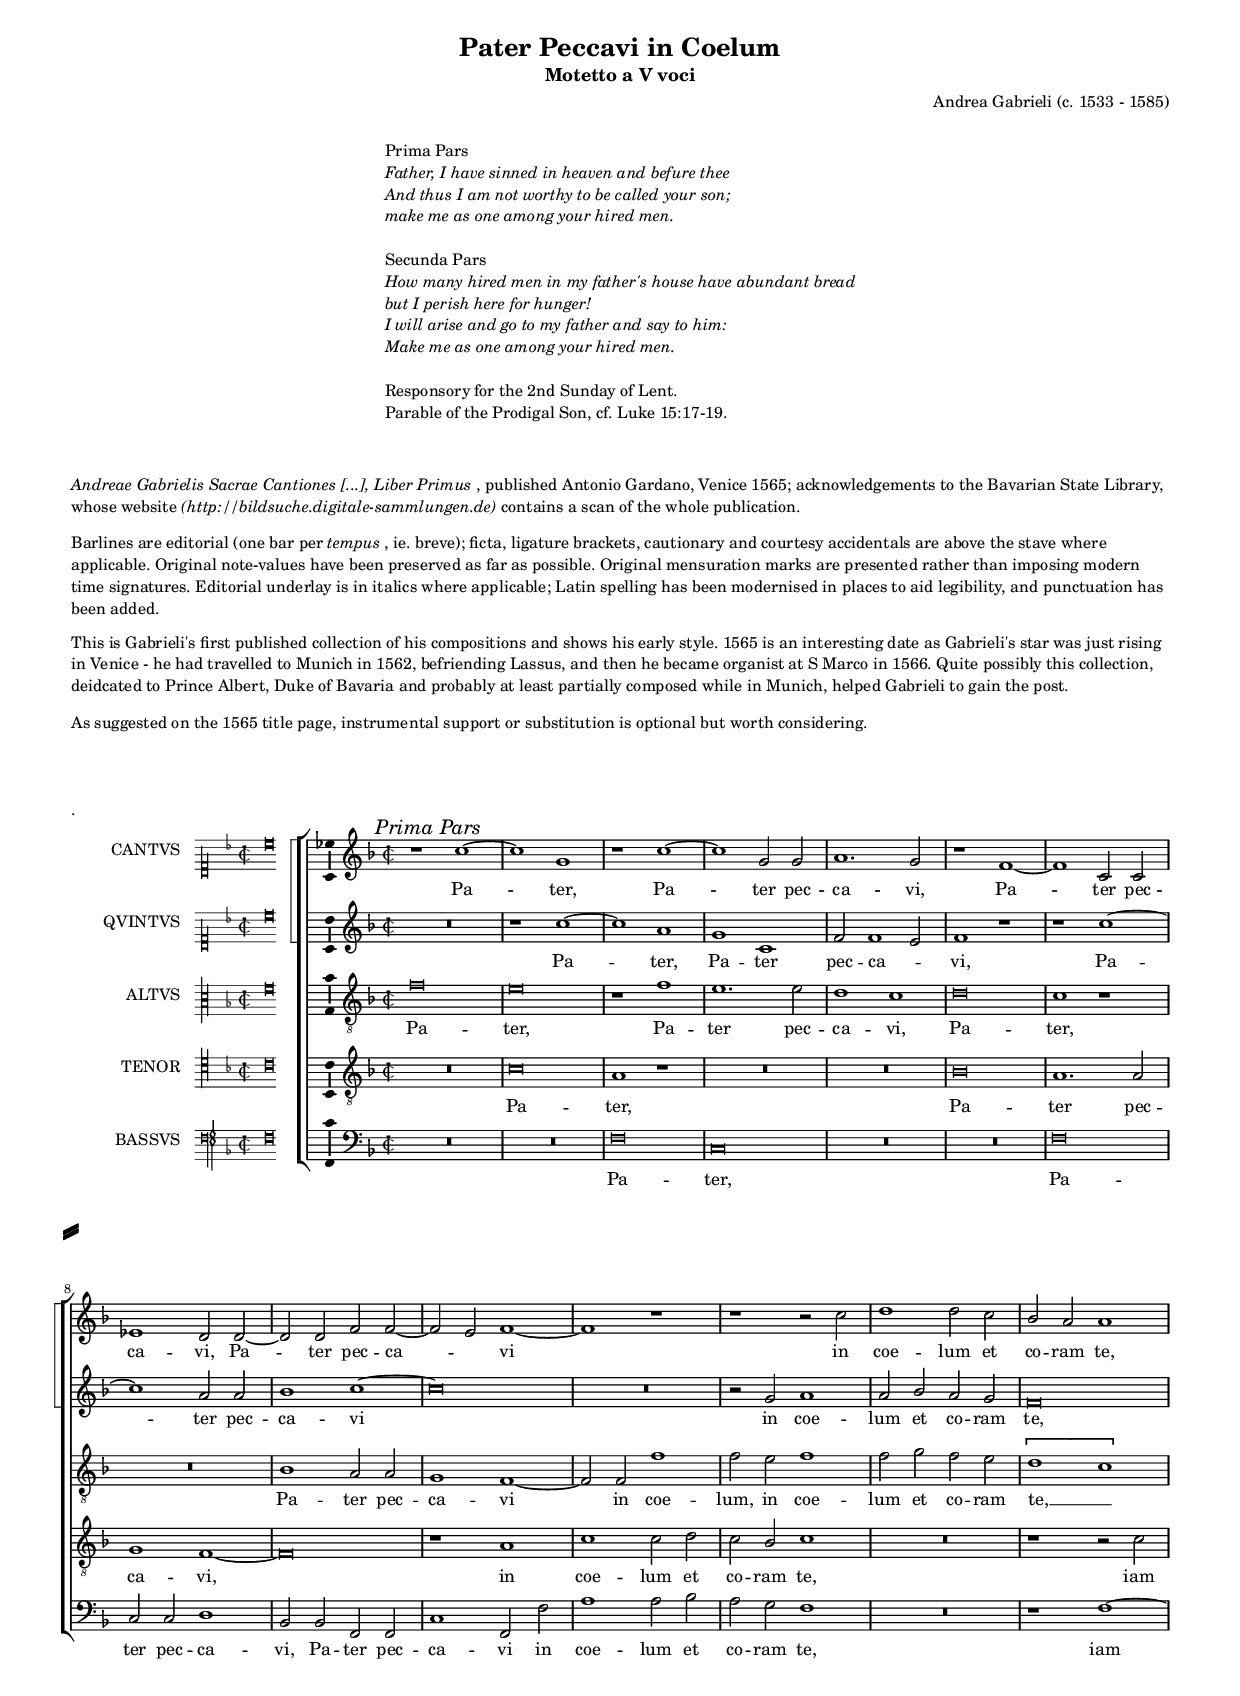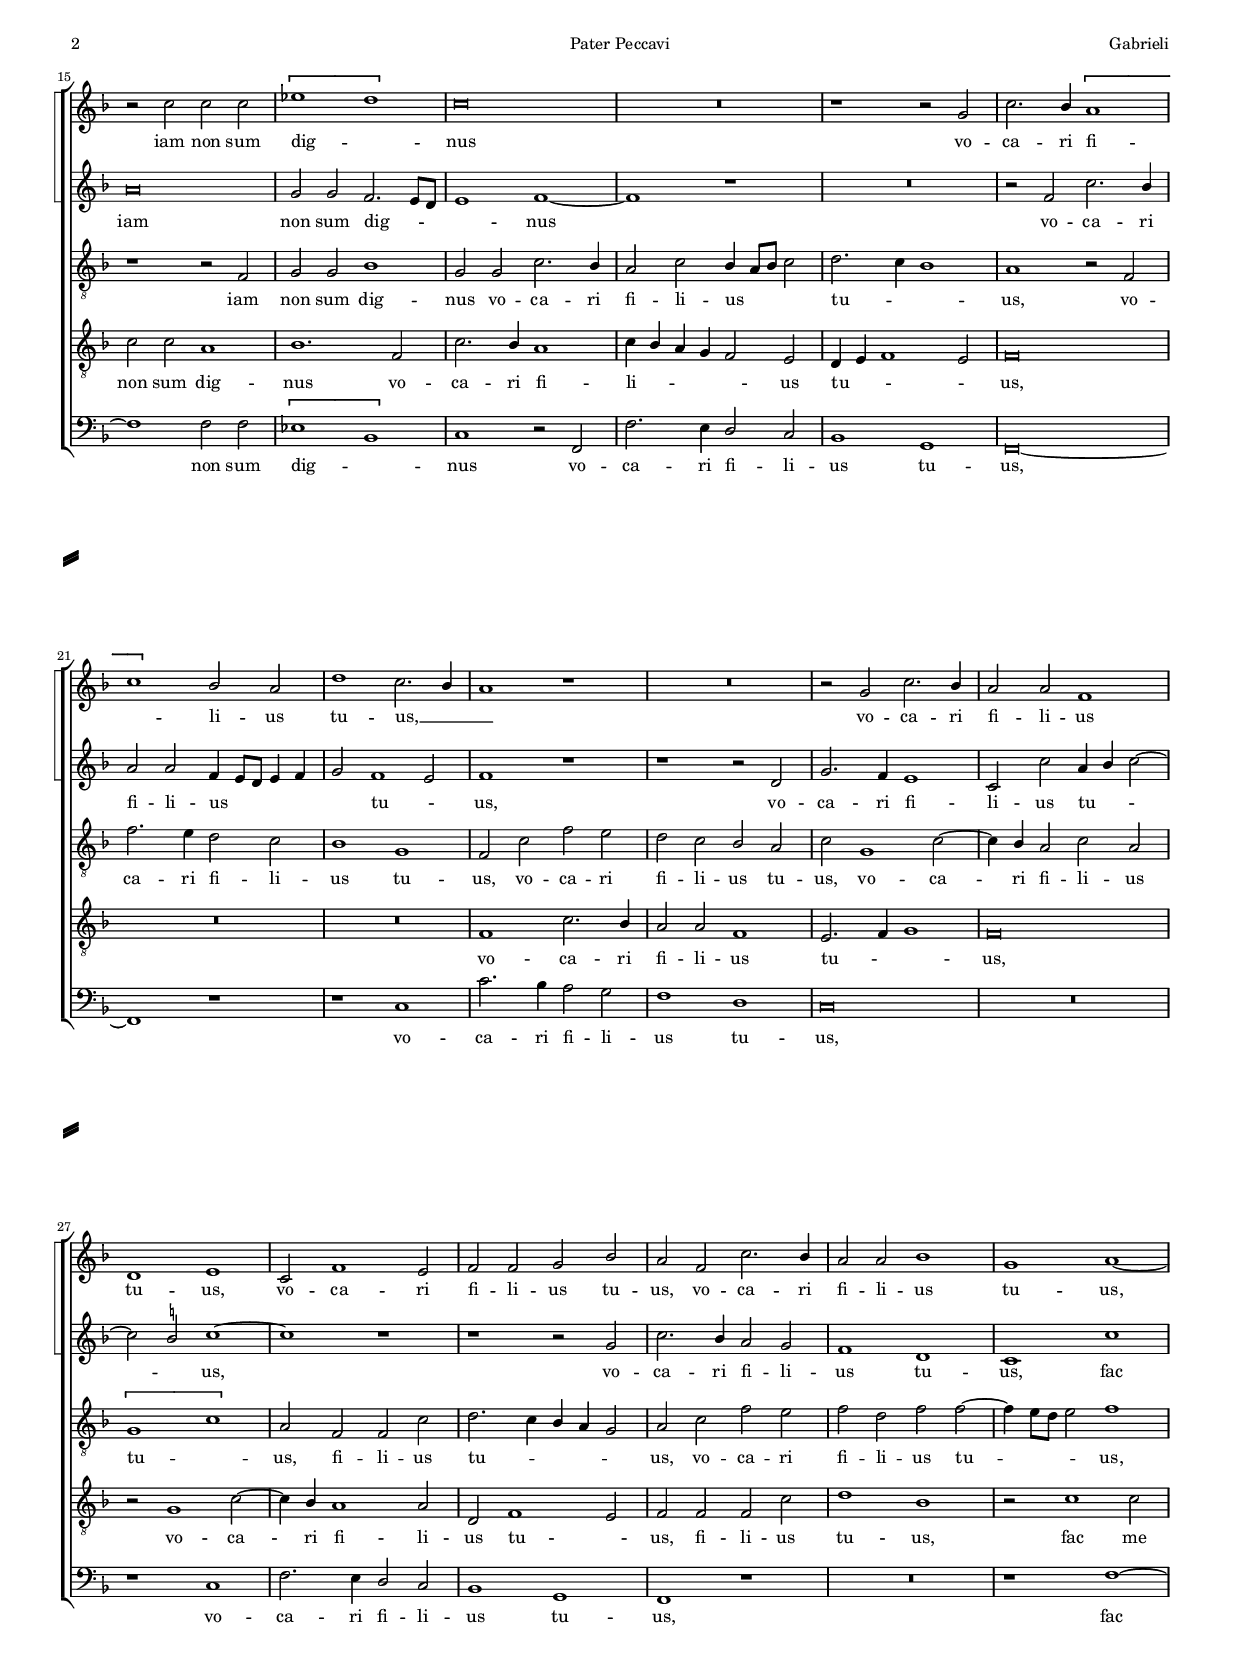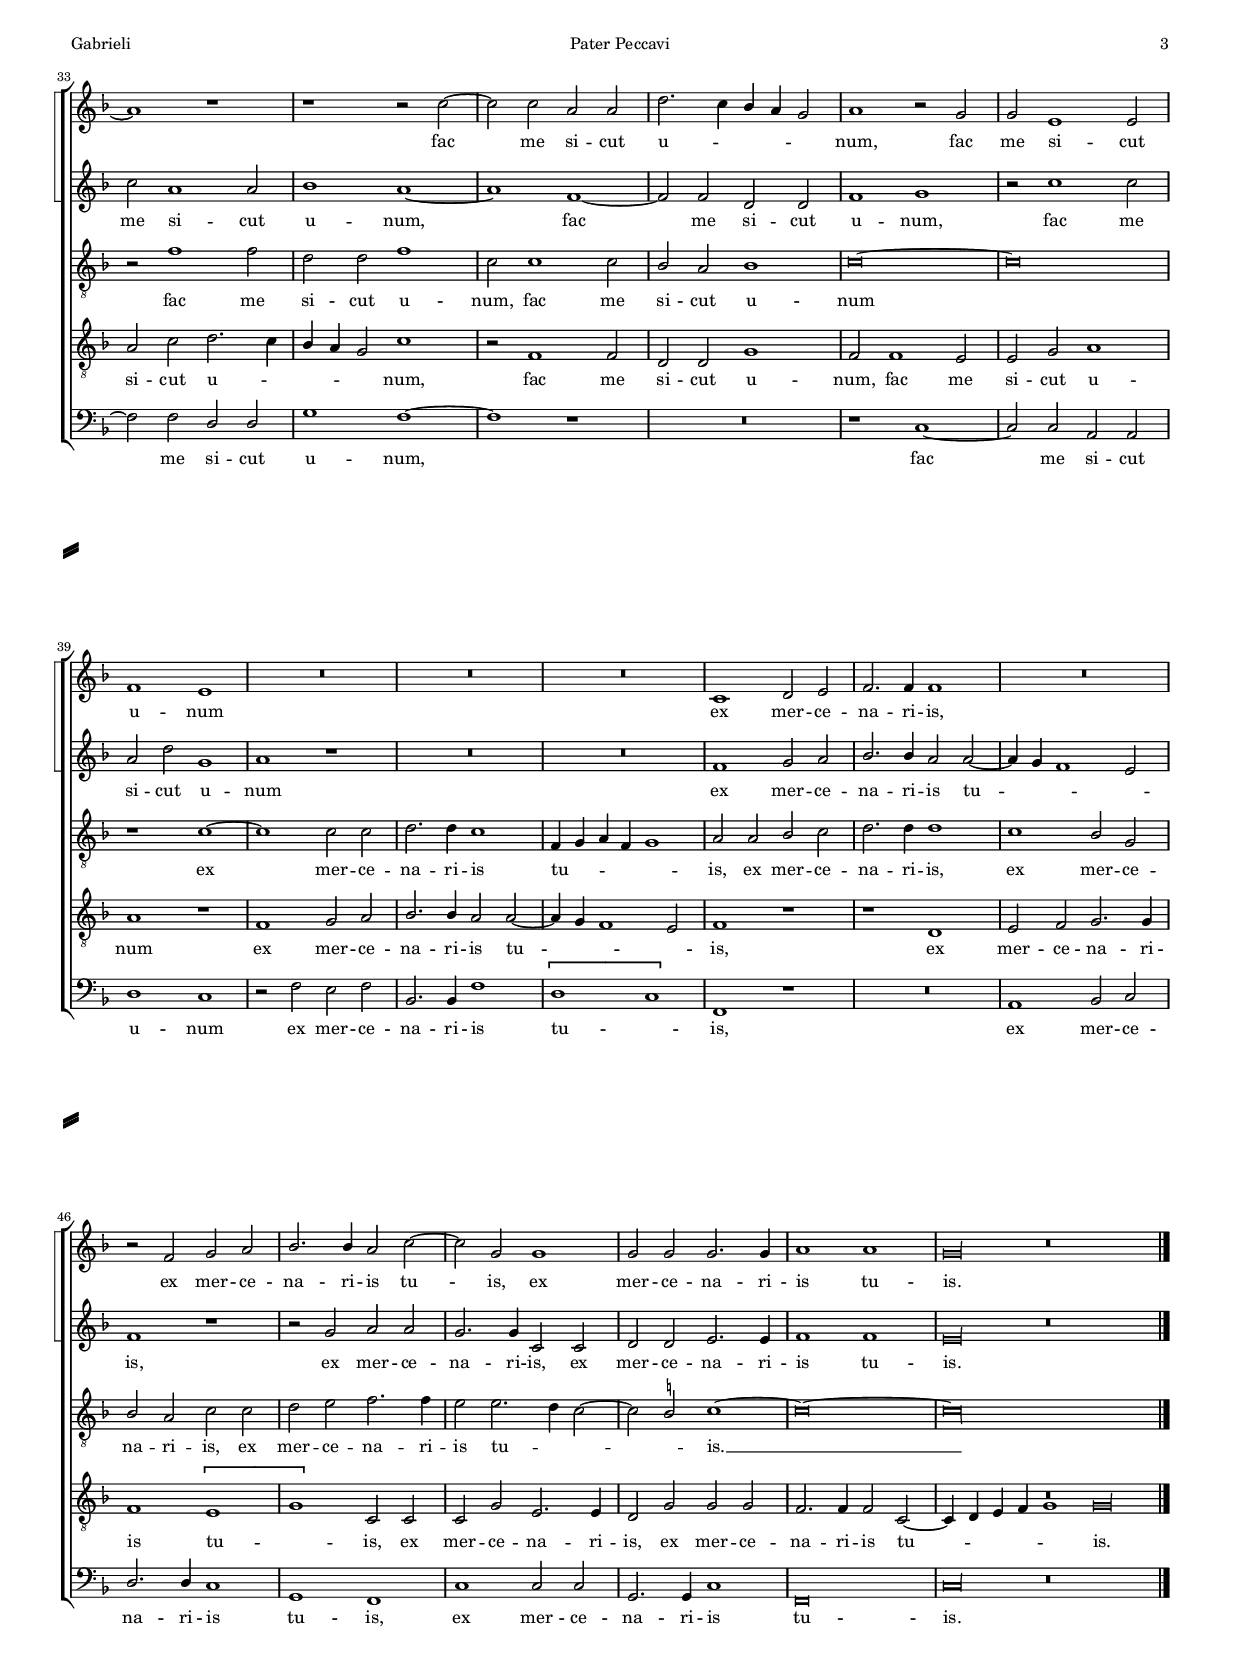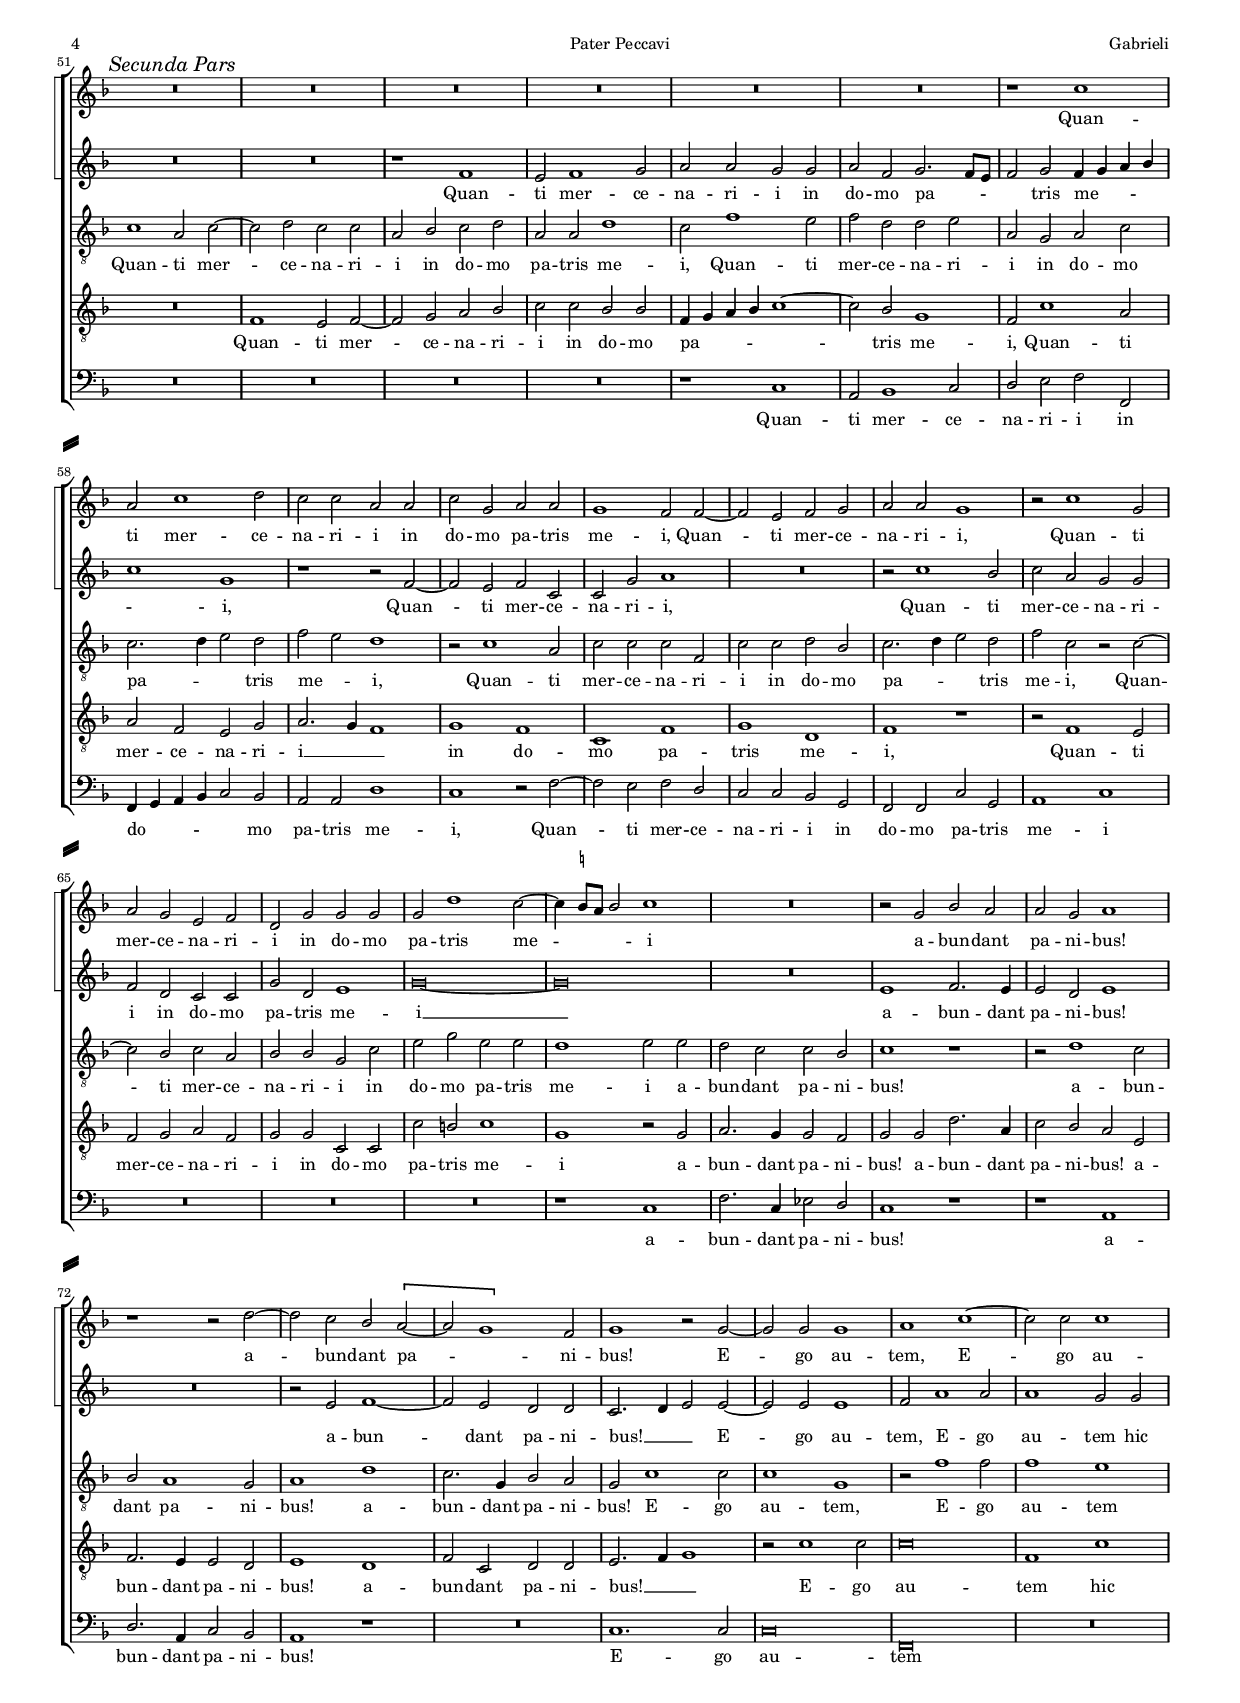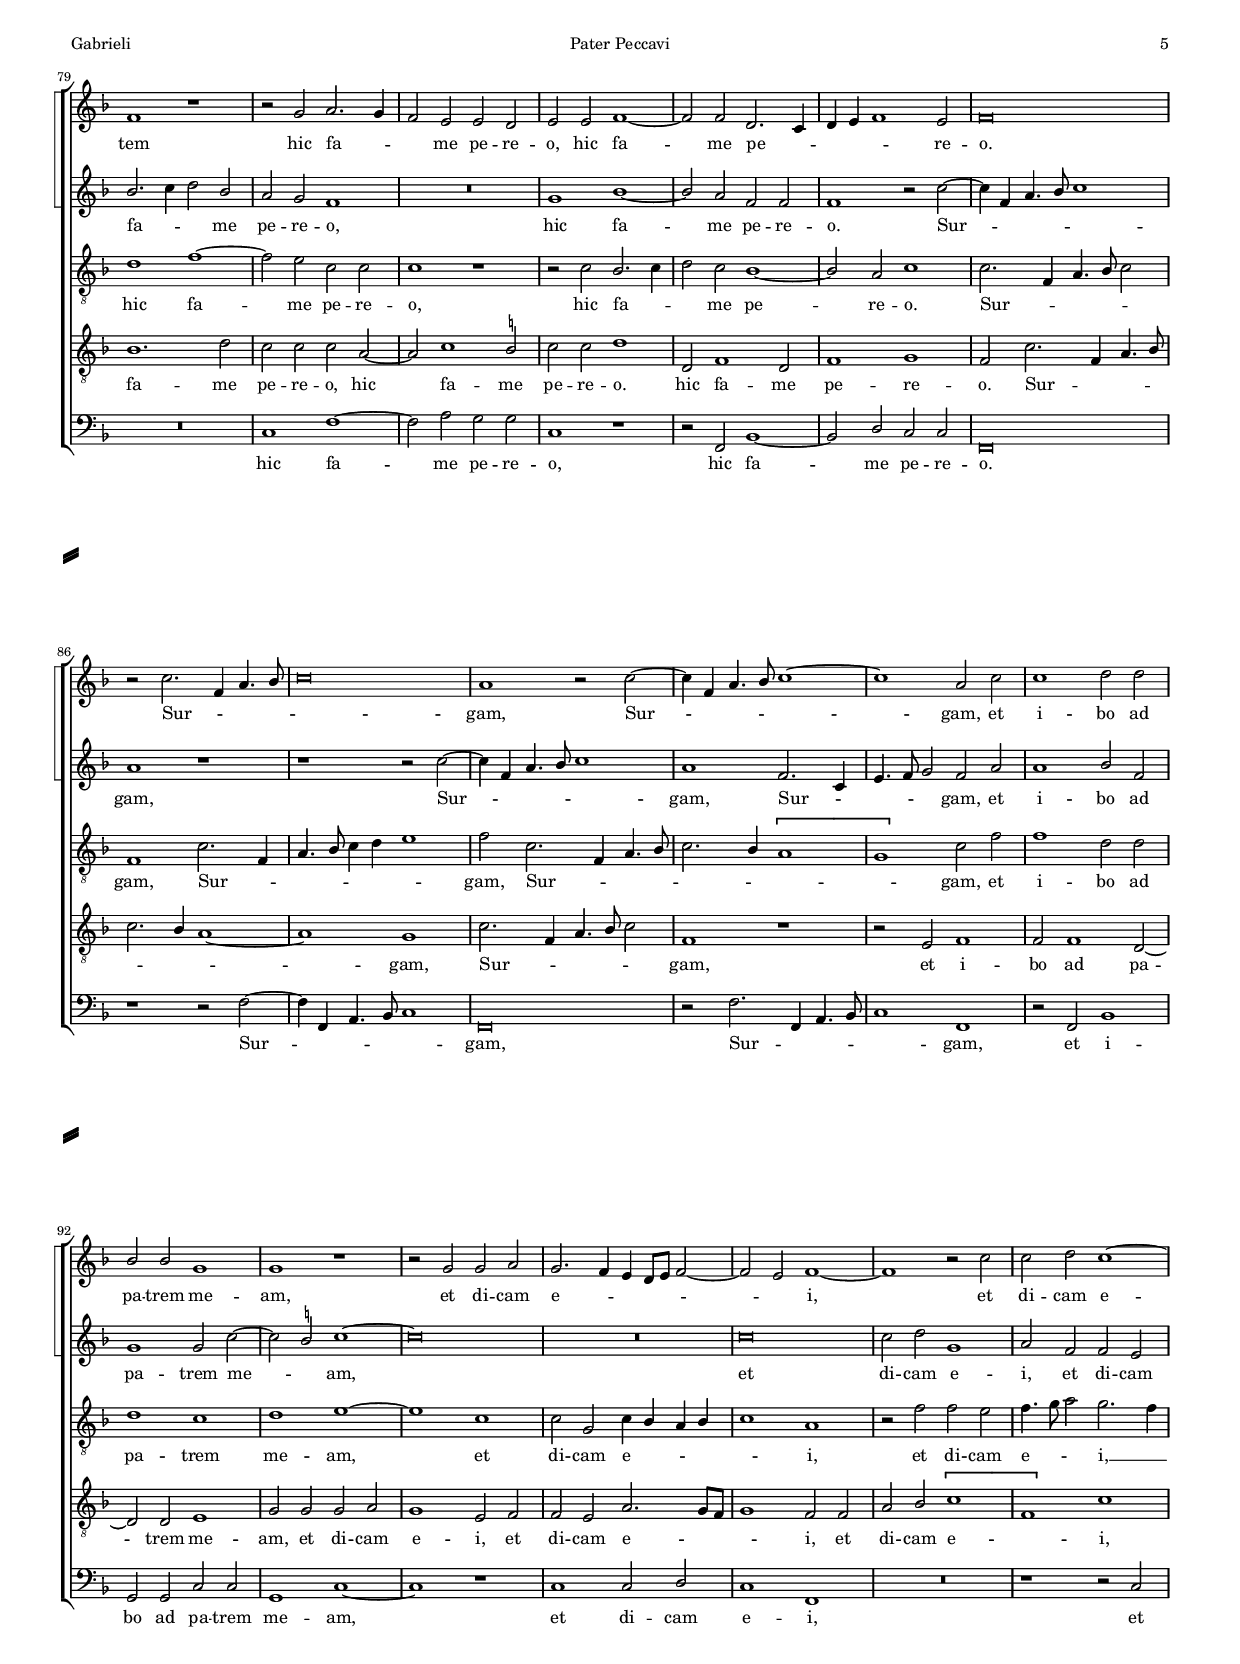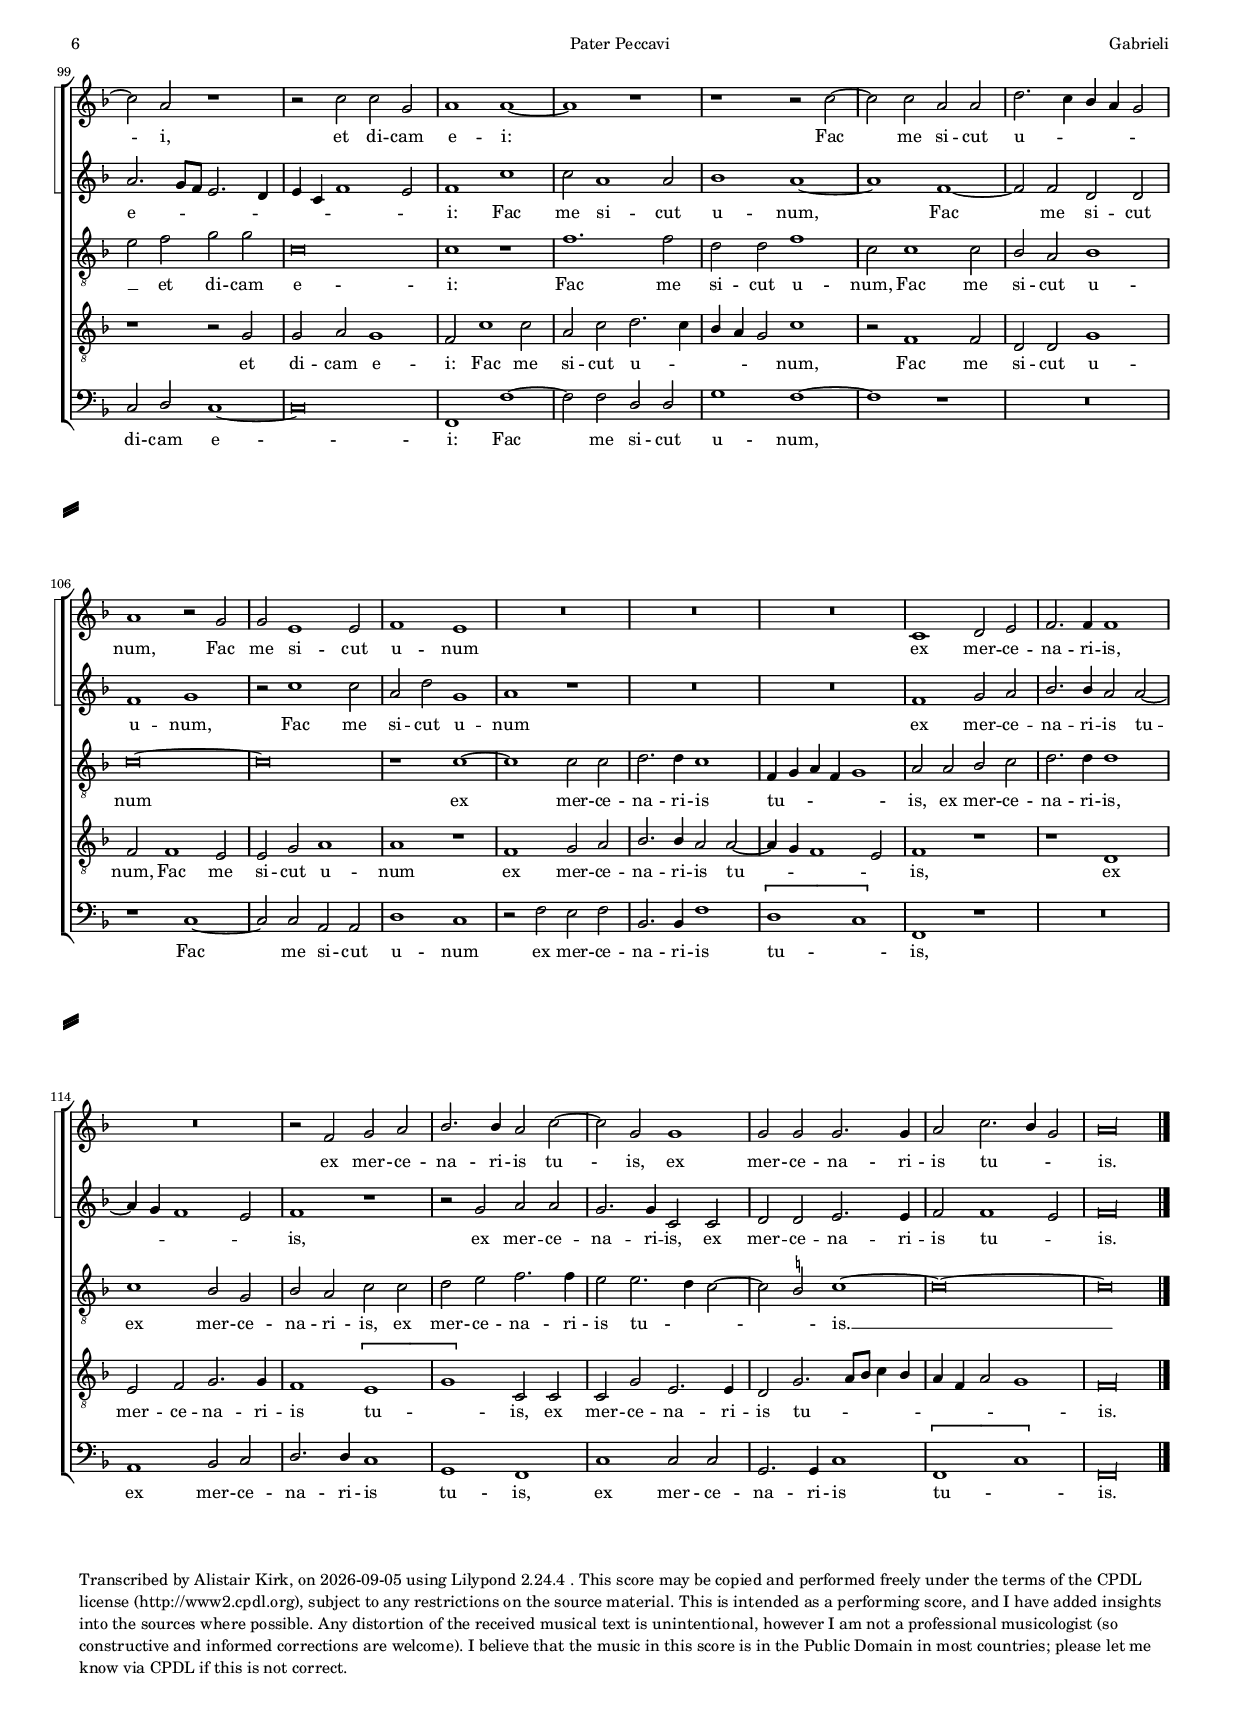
%
%  Alistair Kirk's Lilypond Template for Polyphonic Music - last revised 2015-04-29.
%
%  Best edited using Frescobaldi!  Get it from frescobaldi.org - a highly recommended
%  Lilypond editor.
%

%%%%%%%%%%%%%%%%%%
% 1 - Description of this score
%%%%%%%%%%%%%%%%%%

%%% 1A - paper layout
%

#(set-default-paper-size "a4")
#(set-global-staff-size 14)
\paper {
        left-margin   = 12\mm
        right-margin   = 12\mm
        top-margin    = 10\mm
        bottom-margin = 10\mm
}

%%% 1B - titles
%

\header {
	title = "Pater Peccavi in Coelum"
	subtitle = "Motetto a V voci"
	% poet = ""
	% subsubtitle = "VIII Vocum"
	% arranger = ""
	composer = "Andrea Gabrieli (c. 1533 - 1585)"
	% opus=""
}

hcomposer = "Gabrieli"
htitle = "Pater Peccavi"

%%% 1C - Transposition of the whole score.
%
% This works relative to c.
%  Ie. To keep original pitch leave this as 'c' (without quotes).
% To transpose the whole score up a tone set to 'd'.  For down a tone, set to 'bes,' (note the comma) etc
%  Everything is transposed, including key signatures etc (but prefatory staves are not affected).

TranspositionInterval = c



%%% 1D - clefs and stave labels
%

StaveAClef =  "treble"
StaveALabel =  "CANTVS"

StaveBClef =  "treble"
StaveBLabel =  "QVINTVS"

StaveCClef =  "treble_8"
StaveCLabel =  "ALTVS"

StaveDClef =  "treble_8"
StaveDLabel =  "TENOR"

StaveEClef =   "bass"
StaveELabel =   "BASSVS"

StaveFClef =  "treble_8"
StaveFLabel =   "Altus"

StaveGClef =   "treble_8"
StaveGLabel =   "Tenor"

StaveHClef =   "bass"
StaveHLabel =   "Bassus"

%%% 1E - key and time signature
%

gkeysig = {\key f \major}  %  Nb.  don't need to change this even if transposing - see above
global = {
	\time 2/1  %nb this might be overridden elsewhere (actually thinking of getting rid of it here...
	\gkeysig
        \override Score.MetronomeMark #'transparent = ##t
}

%%%1f  - What sound and tempo to use for the output MIDI file
%

% Tempo:
% Set the first number in the line below to set the playback speed.
% The number controls the length of the semibreve (which is the
% tactus of most 16th century polyphony written in tempus imperfectum)
% Suggest something in the range of 35 (very slow) to 65 (very fast).
% 45 is my default.

midiTactus = #(ly:make-moment 45 1)

% Playback sound:
% I think ocarina sounds a bit like a chamber organ on most General MIDI
% soundbanks, and annoys me the least of all the various terrible options,
% but suit yourself!
% "recorder" may also be useful on your computer??

MidiPlaybackSound = "ocarina"


%%%%%%%%%%%%%%%%%%
% 2 - Generic 'technical' settings (shouldn't usually need to change any of these unless personal preference suggests otherwise)
%%%%%%%%%%%%%%%%%%

\layout {
	\context {
		\Voice
			\remove "Note_heads_engraver"
			\consists "Completion_heads_engraver"
			\override NoteHead #'style = #'baroque

                         % These two go together!
                         \override Slur #'transparent = ##t
                         \override AccidentalSuggestion #'avoid-slur = #'inside  % Doesm't seem to help (in that ficta are shown way outside the stave when theres a slur) but does at least suppress all the error messages in the log file!


			\remove "Rest_engraver"
			\consists "Completion_rest_engraver"
                        \override Stem #'neutral-direction = #up

	}
	\context {
		\Staff
			\consists Ambitus_engraver
                        %% \override Stem #'thickness = #0.9
                        \RemoveEmptyStaves
	}
        \context {
                \StaffGroup
                        \consists "Separating_line_group_engraver"
	}
        \context {
                 \Score
                          \override BarNumber #'padding = #1.5
                          %\override BarNumber #'font-size = #1
                          %\override BarLine #'transparent = ##t	%% Uncomment for Mensurstriche (also change from ChoirStaff to Staffgroup and comment out completion_heads_engraver etc
                          %\override BarLine #'hair-thickness = #0.9   %% Example of how to manipulate barlines
        }
        \context {
                \Lyrics
                       %\override LyricText #'font-size = #1.2
                       %\override LyricText #'whiteout = ##t		% Might help with mensurstriche
                       %\override LyricExtender #'whiteout = ##t	% Might help with mensurstriche
                       %\override LyricHyphen #'whiteout = ##t		% Might help with mensurstriche
	}
}
\paper {
	ragged-last-bottom = ##f
  	ragged-bottom = ##f
	system-separator-markup = \slashSeparator
        evenHeaderMarkup=\markup  \fill-line { \fromproperty #'page:page-number-string \htitle \hcomposer }
	oddHeaderMarkup= \markup  \fill-line { \on-the-fly #not-first-page \hcomposer \on-the-fly #not-first-page \htitle \on-the-fly #not-first-page \fromproperty #'page:page-number-string }
         top-system-spacing #'basic-distance = #7    % Top stave is a bit too close to the page headers.
         % systems-per-page = 3  	% Lilypond rarely needs forcing like this...
         %  system-count = 13   	% ditto
         % page-count = 8    		% ditto
}




%%% The main musical content is in the two linked files below:


%%%%%%%%%%%%%%%%%%
% Some useful definitions for early music
%%%%%%%%%%%%%%%%%%

italicas=\override LyricText #'font-shape = #'italic
rectas=\override LyricText #'font-shape = #'upright
ss=\once \set suggestAccidentals = ##t
ficta = \once \set suggestAccidentals = ##t
date = #(strftime "%Y-%m-%d" (localtime (current-time)))

%% Defining graphics for unusual mensural time signatures!
#(
  define ((double-time-signature2 glyph a) grob) (
       grob-interpret-markup grob (
          markup  (
            #:line ( #:musicglyph glyph #:number #:vcenter a )
          )
       )
  )
)
#(
  define ((double-time-signature3 glyph a b) grob) (
       grob-interpret-markup grob (
          markup  (
            #:line ( #:musicglyph glyph #:vcenter #:column (a b) )
          )
       )
  )
)
#(
  define ((custom-time-signature glyph) grob) (
       grob-interpret-markup grob (
          markup  (
            #:line ( #:musicglyph glyph)
          )
       )
  )
)


%%%%%%%%%%%%%%%%%%
% 3 - Score content: notes
%%%%%%%%%%%%%%%%%%

%\language "english"

StaveANotes = {

          % clef c1

          \override Score.TimeSignature.stencil =
            #(custom-time-signature "timesig.mensural22")
        \time 2/1

                \mark \markup \italic {"Prima Pars"}
        	r1
		c''\breve g'1
	r1	c''\breve g'2 g'2 a'1. g'2
	r1	f'\breve c'2 c'2 ees'1 d'2 d'1 d'2 f'2 f'1( e'2) f'\breve
	r1 r1 r2
		c''2 d''1 d''2 c''2 bes'2 a'2 a'1
	r2	c''2 c''2 c''2 \[ ees''1( d''1) \] c''\breve
	R\breve r1 r2
		g'2 c''2. bes'4 \[ a'1( c''1) \] bes'2 a'2 d''1 c''2.( bes'4 a'1)
	r1 R\breve r2
		g'2 c''2. bes'4 a'2 a'2 f'1 d'1 e'1
		c'2 f'1 e'2 f'2 f'2 g'2 bes'2 a'2
		f'2 c''2. bes'4 a'2 a'2 bes'1 g'1 a'\breve
	r1 r1 r2
		c''1 c''2 a'2 a'2 d''2.(  c''4 bes'4 a'4 g'2) a'1
	r2	g'2 g'2 e'1 e'2 f'1 e'1
	R\longa R\breve
		c'1 d'2 e'2 f'2. f'4 f'1
	R\breve r2
		f'2 g'2 a'2 bes'2. bes'4 a'2 c''1 g'2
		g'1 g'2 g'2 g'2. g'4 a'1 a'1

		\cadenzaOn

		g'\maxima*1/2
		\bar "|."
		\cadenzaOff
		\pageBreak

	R\longa % Need to split this longa rest to get the secunda pars markup in the right place
	R\longa R\longa r1
		c''1 a'2 c''1 d''2 c''2 c''2 a'2 a'2 c''2 g'2 a'2 a'2 g'1 f'2
		f'1 e'2 f'2 g'2 a'2 a'2 g'1
	r2	c''1 g'2 a'2 g'2 e'2 f'2 d'2 g'2 g'2 g'2 g'2 d''1 c''2.( \ficta b'8 a'8 \ficta b'2) c''1
	R\breve r2
		g'2 bes'2 a'2 a'2 g'2 a'1
	r1 r2	d''1 c''2 bes'2 \[ a'1( g'1) \] f'2 g'1
	r2	g'1 g'2 g'1 a'1
		c''1. c''2 c''1 f'1
	r1 r2	g'2 a'2.( g'4 f'2) e'2 e'2 d'2 e'2
		e'2 f'1. f'2 d'2.( c'4 d'4 e'4 f'1) e'2 f'\breve
	r2	c''2.( f'4 a'4. bes'8 c''\breve) a'1
	r2	c''2.( f'4 a'4. bes'8 c''\breve) a'2
		c''2 c''1 d''2 d''2 bes'2 bes'2 g'1 g'1
	r1 r2	g'2 g'2 a'2 g'2.( f'4 e'4 d'8 e'8 f'1 e'2) f'\breve
	r2	c''2 c''2 d''2 c''1. a'2
	r1 r2	c''2 c''2 g'2 a'1 a'\breve
	r1 r1 r2
		c''1 c''2 a'2 a'2 d''2.(  c''4 bes'4 a'4 g'2) a'1
	r2	g'2 g'2 e'1 e'2 f'1 e'1
	R\longa R\breve
		c'1 d'2 e'2 f'2. f'4 f'1
	R\breve r2
		f'2 g'2 a'2 bes'2. bes'4 a'2 c''1 g'2
		g'1 g'2 g'2 g'2. g'4 a'2 c''2.( bes'4 g'2) a'\maxima*1/4

	        \bar "|."

}
StaveBNotes = {
        % clef c1
  	R\breve r1
		c''\breve a'1 g'1 c'1 f'2 f'1( e'2) f'1
	r1 r1	c''\breve a'2 a'2 bes'1 c''\breve.
	R\breve r2
		g'2 a'1 a'2 bes'2 a'2 g'2 f'\breve
		a'\breve g'2 g'2 f'2.( e'8 d'8 e'1) f'\breve
	r1 R\breve r2
		f'2 c''2. bes'4 a'2 a'2 f'4( e'8 d'8 e'4 f'4 g'2) f'1( e'2) f'1
	r1 r1 r2
		d'2 g'2. f'4 e'1 c'2 c''2 a'4( bes'4 c''1 \ficta b'2) c''\breve
	r1 r1 r2
		g'2 c''2. bes'4 a'2 g'2 f'1 d'1 c'1
		c''1 c''2 a'1 a'2 bes'1 a'\breve
		f'1. f'2 d'2 d'2 f'1 g'1
	r2	c''1 c''2 a'2 d''2 g'1 a'1
	r1 R\longa
		f'1 g'2 a'2 bes'2. bes'4 a'2 a'2.( g'4 f'1 e'2) f'1
	r1 r2	g'2 a'2 a'2 g'2. g'4 c'2
		c'2 d'2 d'2 e'2. e'4 f'1 f'1 e'\maxima*1/2


	R\longa r1
		f'1 e'2 f'1 g'2 a'2 a'2 g'2 g'2 a'2 f'2 g'2.( f'8 e'8 f'2) g'2 f'4( g'4 a'4 bes'4 c''1) g'1
	r1 r2	f'1 e'2 f'2 c'2 c'2 g'2 a'1
	R\breve r2
		c''1 bes'2 c''2 a'2 g'2 g'2 f'2 d'2 c'2 c'2 g'2 d'2 e'1 g'\longa
	R\breve
		e'1 f'2. e'4  e'2 d'2 e'1
	R\breve r2
		e'2 f'1. e'2 d'2 d'2 c'2.( d'4 e'2)
		e'1 e'2 e'1 f'2
		a'1 a'2 a'1 g'2 g'2 bes'2.( c''4 d''2) bes'2 a'2 g'2 f'1
	R\breve
		g'1 bes'1. a'2 f'2 f'2 f'1
	r2	c''2.( f'4 a'4. bes'8 c''1) a'1
	r1 r1 r2
		c''2.( f'4 a'4. bes'8 c''1) a'1
		f'2.( c'4 e'4. f'8 g'2) f'2
		a'2 a'1 bes'2 f'2 g'1 g'2 c''1( \ficta b'2) c''\breve.
	R\breve
		c''\breve c''2 d''2 g'1 a'2 f'2 f'2 e'2 a'2.( g'8 f'8  e'2. d'4 e'4 c'4 f'1 e'2) f'1
		c''1 c''2 a'1 a'2 bes'1 a'\breve
		f'1. f'2 d'2 d'2 f'1 g'1
	r2	c''1 c''2 a'2 d''2 g'1 a'1
	r1 R\longa
		f'1 g'2 a'2 bes'2. bes'4 a'2 a'2.( g'4 f'1 e'2) f'1
	r1 r2	g'2 a'2 a'2 g'2. g'4 c'2
		c'2 d'2 d'2 e'2. e'4 f'2 f'1( e'2) f'\maxima*1/4



}
StaveCNotes = {

        %clef c3

  		f'\breve e'\breve
	r1	f'1 e'1. e'2 d'1 c'1 d'\breve c'1
	r1 R\breve
		bes1 a2 a2 g1 f1. f2 f'1 f'2 e'2 f'1 f'2
		g'2 f'2 e'2 \[ d'1( c'1) \]
	r1 r2	f2 g2 g2 bes1 g2
		g2 c'2. bes4 a2 c'2  bes4( a8 bes8 c'2) d'2.( c'4 bes1) a1
	r2	f2 f'2. e'4 d'2 c'2 bes1 g1 f2
		c'2 f'2 e'2 d'2 c'2 bes2 a2 c'2
		g1 c'2. bes4 a2 c'2 a2 \[g1( c'1) \] a2
		f2 f2 c'2 d'2.( c'4 bes4 a4 g2) a2
		c'2 f'2 e'2 f'2 d'2 f'2 f'2.( e'8 d'8 e'2) f'1
	r2	f'1 f'2 d'2 d'2 f'1 c'2 c'1 c'2 bes2 a2 bes1 c'\longa
	r1	c'\breve c'2 c'2 d'2. d'4 c'1 f4( g4 a4 f4 g1) a2
		a2 bes2 c'2 d'2. d'4 d'1 c'1 bes2 g2 bes2 a2 c'2
		c'2 d'2 e'2 f'2. f'4 e'2 e'2.( d'4 c'1 \ficta b2)

		c'\breve. ~ c'\maxima*1/2   % Don't like doing this as moving the barlines will break the way it's displayed.

                \mark \markup \italic {"Secunda Pars"}
		c'1 a2 c'1 d'2 c'2 c'2 a2 bes2 c'2 d'2 a2 a2 d'1 c'2
		f'1 e'2 f'2 d'2 d'2 e'2 a2 g2 a2 c'2 c'2.( d'4 e'2) d'2 f'2( e'2) d'1
	r2	c'1 a2 c'2 c'2 c'2 f2 c'2 c'2 d'2 bes2 c'2.( d'4 e'2) d'2 f'2 c'2
	r2	c'1 bes2 c'2 a2 bes2 bes2 g2 c'2 e'2 g'2 e'2 e'2 d'1 e'2
		e'2 d'2 c'2 c'2 bes2 c'1
	r1 r2	d'1 c'2 bes2 a1 g2 a1
		d'1 c'2. g4 bes2 a2 g2
		c'1 c'2 c'1 g1
	r2	f'1 f'2 f'1 e'1 d'1 f'1. e'2 c'2 c'2 c'1
	r1 r2	c'2 bes2.( c'4 d'2) c'2 bes1. a2 c'1
		c'2.( f4 a4. bes8 c'2) f1
		c'2.( f4 a4. bes8 c'4 d'4 e'1) f'2
		c'2.( f4 a4. bes8 c'2. bes4 \[ a1 g1) \] c'2
		f'2 f'1 d'2 d'2 d'1 c'1 d'1 e'\breve
		c'1 c'2 g2 c'4( bes4 a4 bes4 c'1) a1
	r2	f'2 f'2 e'2 f'4.( g'8 a'2) g'2.( f'4 e'2)
		f'2 g'2 g'2 c'\breve c'1
	r1	f'1. f'2 d'2 d'2 f'1 c'2 c'1 c'2 bes2 a2 bes1 c'\longa
	r1	c'\breve c'2 c'2 d'2. d'4 c'1 f4( g4 a4 f4 g1) a2
		a2 bes2 c'2 d'2. d'4 d'1 c'1 bes2 g2 bes2 a2 c'2
		c'2 d'2 e'2 f'2. f'4 e'2 e'2.( d'4 c'1 \ficta b2)
		c'1 ~ c'\maxima*1/2



}
StaveDNotes = {

  	% clef c4
	R\breve	c'\breve a1
	r1 R\longa
		bes\breve a1. a2 g1 f\breve.
	r1	a1 c'1 c'2 d'2 c'2 bes2 c'1
	R\breve r1 r2
		c'2 c'2 c'2 a1 bes1.
		f2 c'2. bes4 a1 c'4( bes4 a4 g4 f2) e2 d4( e4 f1 e2) f\breve
	R\longa
		f1 c'2. bes4 a2 a2 f1 e2.( f4 g1) f\breve
	r2	g1 c'2. bes4 a1 a2 d2 f1( e2) f2
		f2 f2 c'2 d'1 bes1
	r2	c'1 c'2 a2 c'2 d'2.( c'4 bes4 a4 g2) c'1
	r2	f1 f2 d2 d2 g1 f2 f1 e2 e2 g2 a1 a1
	r1	f1 g2 a2 bes2. bes4 a2 a2.( g4 f1 e2) f1
	r1 r1	d1 e2 f2 g2. g4 f1 \[ e1( g1) \] c2
		c2 c2 g2 e2. e4 d2
		g2 g2 g2 f2. f4 f2 c2.( d4 e4 f4 g1) g\maxima*1/4


	R\breve
		f1 e2 f1 g2 a2 bes2 c'2 c'2 bes2 bes2 f4( g4 a4 bes4 c'1.) bes2 g1 f2
		c'1 a2 a2 f2 e2 g2 a2.( g4 f1) g1 f1 c1 f1 g1 d1 f1
	r1 r2	f1 e2 f2 g2 a2 f2 g2 g2 c2 c2 c'2 b2 c'1 g1
	r2	g2 a2. g4 g2 f2 g2
		g2 d'2. a4 c'2 bes2 a2
		e2 f2. e4 e2 d2 e1
		d1 f2 c2 d2 d2 e2.( f4 g1)
	r2	c'1 c'2 c'\breve f1 c'1 bes1. d'2 c'2 c'2 c'2
		a1 c'1 \ficta b2 c'2 c'2 d'1
		d2 f1 d2 f1 g1 f2
		c'2.( f4 a4. bes8 c'2. bes4 a\breve) g1
		c'2.( f4 a4. bes8 c'2) f1
	r1 r2	e2 f1 f2 f1 d1 d2 e1 g2
		g2 g2 a2 g1 e2 f2 f2 e2 a2.( g8 f8 g1) f2
		f2 a2 bes2 \[ c'1( f1) \] c'1
	r1 r2	g2 g2 a2 g1 f2
		c'1 c'2 a2 c'2 d'2.( c'4 bes4 a4 g2) c'1
	r2	f1 f2 d2 d2 g1 f2 f1 e2 e2 g2 a1 a1
	r1	f1 g2 a2 bes2. bes4 a2 a2.( g4 f1 e2) f1
	r1 r1	d1 e2 f2 g2. g4 f1 \[ e1( g1) \] c2
		c2 c2 g2 e2. e4 d2
		g2.( a8 bes8 c'4 bes4 a4 f4 a2 g1) f\maxima*1/4

}
StaveENotes = {
        %clef f4
  	R\longa
		f\breve c\breve
	R\longa
		f\breve c2 c2 d1 bes,2 bes,2 f,2 f,2 c1 f,2
		f2 a1 a2 bes2 a2 g2 f1
	R\breve r1
		f\breve f2 f2 \[ ees1( bes,1) \] c1
	r2	f,2 f2. e4 d2 c2 bes,1 g,1 f,\breve.
	r1 r1	c1 c'2. bes4 a2 g2 f1 d1 c\breve
	R\breve r1
		c1 f2. e4 d2 c2 bes,1 g,1 f,1
	r1 R\breve r1
		f1. f2 d2 d2 g1 f\breve
	r1 R\breve r1
		c1. c2 a,2 a,2 d1 c1
	r2	f2 e2 f2 bes,2. bes,	4 f1 \[ d1( c1) \] f,1
	r1 R\breve
		a,1 bes,2 c2 d2. d4 c1 g,1 f,1
		c1 c2 c2 g,2. g,4 c1 f,\breve c\maxima*1/2



	R\longa R\longa r1
		c1 a,2 bes,1 c2 d2 e2 f2 f,2 f,4( g,4 a,4 bes,4 c2) bes,2 a,2 a,2 d1 c1
	r2	f1 e2 f2 d2 c2 c2 bes,2 g,2 f,2 f,2 c2 g,2 a,1 c1
	R\longa R\breve	r1
		c1 f2. c4 ees2 d2 c1
	r\breve
		a,1 d2. a,4 c2 bes,2 a,1
	r1 R\breve
		c1. c2 c\breve f,\breve
	R\longa
		c1 f1. a2 g2 g2 c1
	r1 r2	f,2 bes,1. d2 c2 c2 f,\breve
	r1 r2	f2.( f,4 a,4. bes,8 c1) f,\breve
	r2	f2.( f,4 a,4. bes,8 c1) f,1
	r2	f,2 bes,1 g,2 g,2 c2 c2 g,1 c\breve
	r1	c1 c2 d2 c1 f,1
	R\breve r1 r2
		c2 c2 d2 c\breve. f,1
		f1. f2 d2 d2 g1 f\breve
	r1 R\breve r1
		c1. c2 a,2 a,2 d1 c1
	r2	f2 e2 f2 bes,2. bes,	4 f1 \[ d1( c1) \] f,1
	r1 R\breve
		a,1 bes,2 c2 d2. d4 c1 g,1 f,1
		c1 c2 c2 g,2. g,4 c1 \[ f,1( c1) \] f,\maxima*1/4

}
StaveFNotes = { }
StaveGNotes = {  }
StaveHNotes = {  }

%%%%%%%%%%%%%%%%%%
% 4 - Score content: text / lyrics
%%%%%%%%%%%%%%%%%%

StaveALyrics = \lyricmode {
  	Pa -- ter,
	Pa -- ter pec -- ca -- vi,
	Pa -- ter pec -- ca -- vi,
	Pa -- ter pec -- ca -- vi
	in coe -- lum et co -- ram te,
	iam non sum dig -- nus
	vo -- ca -- ri fi -- li -- us tu -- us, __
	vo -- ca -- ri fi -- li -- us tu -- us,
	vo -- ca -- ri fi -- li -- us tu -- us,
	vo -- ca -- ri fi -- li -- us tu -- us,
	fac me si -- cut u -- num,
	fac me si -- cut u -- num
	ex mer -- ce -- na -- ri -- is,
	ex mer -- ce -- na -- ri -- is tu -- is,
	ex mer -- ce -- na -- ri -- is tu -- is.

	Quan -- ti mer -- ce -- na -- ri -- i in do -- mo pa -- tris me -- i,
	Quan -- ti mer -- ce -- na -- ri -- i,
	Quan -- ti mer -- ce -- na -- ri -- i in do -- mo pa -- tris me -- i
	a -- bun -- dant pa -- ni -- bus!
	a -- bun -- dant pa -- ni -- bus!
	E -- go au -- tem,
	E -- go au -- tem
	hic fa -- me pe -- re -- o,
	hic fa -- me pe -- re -- o.
	Sur -- gam,
	Sur -- gam,
	et i -- bo ad pa -- trem me -- am,
	et di -- cam e -- i,
	et di -- cam e -- i,
	et di -- cam e -- i:
	Fac me si -- cut u -- num,
	Fac me si -- cut u -- num
	ex mer -- ce -- na -- ri -- is,
	ex mer -- ce -- na -- ri -- is tu -- is,
	ex mer -- ce -- na -- ri -- is tu -- is.

}
StaveBLyrics = \lyricmode {

	Pa -- ter,
	Pa -- ter pec -- ca -- vi,
	Pa -- ter pec -- ca -- vi
	in coe -- lum et co -- ram te,
	iam non sum dig -- nus
	vo -- ca -- ri fi -- li -- us tu -- us,
	vo -- ca -- ri fi -- li -- us tu -- us,
	vo -- ca -- ri fi -- li -- us tu -- us,
	fac me si -- cut u -- num,
	fac me si -- cut u -- num,
	%italicas
	fac me si -- cut u -- num
	ex mer -- ce -- na -- ri -- is tu -- is,
	ex mer -- ce -- na -- ri -- is,
	ex mer -- ce -- na -- ri -- is tu -- is.


	Quan -- ti mer -- ce -- na -- ri -- i in do -- mo pa -- tris me -- i,
	Quan -- ti mer -- ce -- na -- ri -- i,
	Quan -- ti mer -- ce -- na -- ri -- i in do -- mo pa -- tris me -- i __
	a -- bun -- dant pa -- ni -- bus!
	a -- bun -- dant pa -- ni -- bus! __
	E -- go au -- tem,
	E -- go au -- tem
	hic fa -- me pe -- re -- o,
	hic fa -- me pe -- re -- o.
	Sur -- gam,
	Sur -- gam,
	Sur -- gam,
	et i -- bo ad pa -- trem me -- am,
	et di -- cam e -- i,
	et di -- cam e -- i:
	Fac me si -- cut u -- num,
	Fac me si -- cut u -- num,
	Fac me si -- cut u -- num
	ex mer -- ce -- na -- ri -- is tu -- is,
	ex mer -- ce -- na -- ri -- is,
	ex mer -- ce -- na -- ri -- is tu -- is.

}
StaveCLyrics = \lyricmode {

	Pa -- ter,
	Pa -- ter pec -- ca -- vi,
	Pa -- ter,
	Pa -- ter pec -- ca -- vi
	in coe -- lum,
	in coe -- lum et co -- ram te, __
	iam non sum dig -- nus
	vo -- ca -- ri fi -- li -- us tu -- us,
	vo -- ca -- ri fi -- li -- us tu -- us,
	vo -- ca -- ri fi -- li -- us tu -- us,
	vo -- ca -- ri fi -- li -- us tu -- us,
	fi -- li -- us tu -- us,
	vo -- ca -- ri fi -- li -- us tu -- us,
	fac me si -- cut u -- num,
	fac me si -- cut u -- num
	ex mer -- ce -- na -- ri -- is tu -- is,
	ex mer -- ce -- na -- ri -- is,
	ex mer -- ce -- na -- ri -- is,
	ex mer -- ce -- na -- ri -- is tu -- is. __

	Quan -- ti mer -- ce -- na -- ri -- i in do -- mo pa -- tris me -- i,
	Quan -- ti mer -- ce -- na -- ri -- i in do -- mo pa -- tris me -- i,
	Quan -- ti mer -- ce -- na -- ri -- i in do -- mo pa -- tris me -- i,
	Quan -- ti mer -- ce -- na -- ri -- i in do -- mo pa -- tris me -- i
	a -- bun -- dant pa -- ni -- bus!
	a -- bun -- dant pa -- ni -- bus!
	a -- bun -- dant pa -- ni -- bus!
	E -- go au -- tem,
	E -- go au -- tem
	hic fa -- me pe -- re -- o,
	hic fa -- me pe -- re -- o.
	Sur -- gam,
	Sur -- gam,
	Sur -- gam,
	et i -- bo ad pa -- trem me -- am,
	et di -- cam e -- i,
	et di -- cam e -- i, __
	et di -- cam e -- i:

	Fac me si -- cut u -- num,
	Fac me si -- cut u -- num
	ex mer -- ce -- na -- ri -- is tu -- is,
	ex mer -- ce -- na -- ri -- is,
	ex mer -- ce -- na -- ri -- is,
	ex mer -- ce -- na -- ri -- is tu -- is. __



}
StaveDLyrics = \lyricmode {

  	Pa -- ter,
	Pa -- ter pec -- ca -- vi,
	in coe -- lum et co -- ram te,
	iam non sum dig -- nus
	vo -- ca -- ri fi -- li -- us tu -- us,
	vo -- ca -- ri fi -- li -- us tu -- us,
	vo -- ca -- ri fi -- li -- us tu -- us,
	fi -- li -- us tu -- us,
	fac me si -- cut u -- num,
	fac me si -- cut u -- num,
	fac me si -- cut u -- num
	ex mer -- ce -- na -- ri -- is tu -- is,
	ex mer -- ce -- na -- ri -- is tu -- is,
	ex mer -- ce -- na -- ri -- is,
	ex mer -- ce -- na -- ri -- is tu -- is.

	Quan -- ti mer -- ce -- na -- ri -- i in do -- mo pa -- tris me -- i,
	Quan -- ti mer -- ce -- na -- ri -- i __ in do -- mo pa -- tris me -- i,
	Quan -- ti mer -- ce -- na -- ri -- i in do -- mo pa -- tris me -- i
	a -- bun -- dant pa -- ni -- bus!
	a -- bun -- dant pa -- ni -- bus!
	a -- bun -- dant pa -- ni -- bus!
	a -- bun -- dant pa -- ni -- bus! __
	E -- go au -- tem
	hic fa -- me pe -- re -- o,
	hic fa -- me pe -- re -- o.
	hic fa -- me pe -- re -- o.
	Sur -- gam,
	Sur -- gam,
	et i -- bo ad pa -- trem me -- am,
	et di -- cam e -- i,
	et di -- cam e -- i,
	et di -- cam e -- i,
	et di -- cam e -- i:
	Fac me si -- cut u -- num,
	Fac me si -- cut u -- num,
	Fac me si -- cut u -- num
	ex mer -- ce -- na -- ri -- is tu -- is,
	ex mer -- ce -- na -- ri -- is tu -- is,
	ex mer -- ce -- na -- ri -- is tu -- is.

}
StaveELyrics = \lyricmode {

	Pa -- ter,
	Pa -- ter pec -- ca -- vi,
	Pa -- ter pec -- ca -- vi
	in coe -- lum et co -- ram te,
	iam non sum dig -- nus
	vo -- ca -- ri fi -- li -- us tu -- us,
	vo -- ca -- ri fi -- li -- us tu -- us,
	vo -- ca -- ri fi -- li -- us tu -- us,
	fac me si -- cut u -- num,
	fac me si -- cut u -- num
	ex mer -- ce -- na -- ri -- is tu -- is,
	ex mer -- ce -- na -- ri -- is tu -- is,
	ex mer -- ce -- na -- ri -- is tu -- is.


	Quan -- ti mer -- ce -- na -- ri -- i in do -- mo pa -- tris me -- i,
	Quan -- ti mer -- ce -- na -- ri -- i in do -- mo pa -- tris me -- i
	a -- bun -- dant pa -- ni -- bus!
	a -- bun -- dant pa -- ni -- bus!
	E -- go au -- tem
	hic fa -- me pe -- re -- o,
	hic fa -- me pe -- re -- o.
	Sur -- gam,
	Sur -- gam,
	et i -- bo ad pa -- trem me -- am,
	et di -- cam e -- i,
	et di -- cam e -- i:
	Fac me si -- cut u -- num,
	Fac me si -- cut u -- num
	ex mer -- ce -- na -- ri -- is tu -- is,
	ex mer -- ce -- na -- ri -- is tu -- is,
	ex mer -- ce -- na -- ri -- is tu -- is.

}
StaveFLyrics = \lyricmode {
  Pa -- ter pec -- ca -- vi in coe -- lum et co -- ram te,
iam non sum dig -- nus vo -- ca -- ri fi -- li -- us tu -- us,
fac me si -- cut u -- num ex mer -- ce -- na -- ri -- is tu -- is.


Quan -- ti mer -- ce -- na -- ri -- i in do -- mo pa -- tris me -- i
a -- bun -- dant pa -- ni -- bus!
E -- go au -- tem
hic fa -- me pe -- re -- o.
Sur -- gam,
et i -- bo ad pa -- trem me -- am,
et di -- cam ei:
Fac me si -- cut u -- num
ex mer -- ce -- na -- ri -- is tu -- is.
}
StaveGLyrics = \lyricmode { A }
StaveHLyrics = \lyricmode { A }

 % Tanslation and attribution of text
 \markup {
        \vspace #1
	\fill-line {
		\column {
                        \vspace #1
			\line { Prima Pars }
			\line { \italic { Father, I have sinned in heaven and befure thee }}
			\line { \italic { And thus I am not worthy to be called your son; }}
			\line { \italic { make me as one among your hired men.}}
			\vspace #1
			\line { Secunda Pars}
			\line { \italic { How many hired men in my father's house have abundant bread}}
			\line { \italic { but I perish here for hunger!}}
			\line { \italic { I will arise and go to my father and say to him:}}
			\line { \italic { Make me as one among your hired men.}}
			\vspace #1
			\line { Responsory for the 2nd Sunday of Lent.  }
			\line { Parable of the Prodigal Son, cf. Luke 15:17-19.}


		}
	}
}



%%%%%%%%%%%%%%%%%%
% 5 - Editorial content, including prefatory stave / incipit settings and notes
%%%%%%%%%%%%%%%%%%

 %  Should very rarely need to be touched once a given piece has been typeset

% 5a Editorial method and comments
\markup {
    \vspace #3
    \column {
          %\wordwrap  { \italic { Music source and editorial comments go here.} }

          \wordwrap  {
              \italic {Andreae Gabrielis Sacrae Cantiones [...], Liber Primus}
              , published Antonio Gardano, Venice 1565;
              acknowledgements to the Bavarian State Library,
              whose website \italic{(http://bildsuche.digitale-sammlungen.de)} contains a scan of the whole publication.
          }
          \vspace #1
          \wordwrap  {
              Barlines are editorial (one bar per \italic {tempus}, ie. breve); ficta, ligature brackets, cautionary and
              courtesy accidentals are above the stave where applicable. Original note-values
              have been preserved as far as possible.
              Original mensuration marks are presented rather than imposing modern time signatures.
              Editorial underlay is in italics where applicable;
              Latin spelling has been modernised in places to aid legibility, and punctuation has been
              added.
          }
          \vspace #1
          \wordwrap {
              This is Gabrieli's first published collection of his compositions
              and shows his early style.  1565 is an interesting date as Gabrieli's
              star was just rising in Venice - he had travelled to Munich in 1562,
              befriending Lassus, and then he became organist at S Marco in 1566.
              Quite possibly this collection,  deidcated to Prince Albert, Duke of Bavaria
              and probably at least partially composed while in Munich,
              helped Gabrieli to gain the post.
          }
          \vspace #1
          \wordwrap {
              As suggested on the 1565 title page, instrumental support or substitution
              is optional but worth considering.

          %\wordwrap  { \italic { Barlines and time signatures are editorial; ficta, cautionary and courtesy accidentals are above the stave where applicable.}
	  }
	  \vspace #3
	  .
    }
}

%% 5b - Plainsong incipit - obviously, comment out as required.
%\score   {
%    \transpose c \TranspositionInterval <<
%          \new Staff \with { \remove "Time_signature_engraver" \remove "Ambitus_engraver" } {
%                \set Staff.instrumentName = "Intonation"
%                \clef "treble_8"  \global  \cadenzaOn              <<  {
%                          \override Voice.Slur #'tran%sparent = ##f
%                          f4 s8 f4 s8 f4( g4) s8 g4.
%                      }\addlyrics {  In -- ci -- pit here. }
%               >>
%          }
%     >>
%    \layout {\context { \Voice \remove "Stem_engraver" } }
%}


% 5c - Prefatory staves
\layout {   % Need to modify a couple of settings in the main score layout as well
             indent=4\cm
              \context { \Staff
                         \override InstrumentName #'padding = 2
                         \override InstrumentName #'self-alignment-X = #RIGHT
              }
}
PrefatorySettings = {
  		%\override NoteHead   #'style = #'neomensural      % ie. can set to either Mensural or Neomensural
		%\override Rest #'style = #'neomensural
		%\override Staff.TimeSignature #'style = #'neomensural
                \override Flag #'style = #'mensural
                \autoBeamOff
                 \override Staff.InstrumentName #'Y-extent = #'(-4 . 4)
                 \override Staff.InstrumentName #'self-alignment-X = #RIGHT
                \override Staff.InstrumentName #'padding = 2
                % Uncomment these if you want eg. double b flat in key sig using c2 or f3 clef etc
                % May also have to tweak the numbers (4 vs 5 etc)
                \override Staff.KeySignature.flat-positions = #'((-4 . 4))
                \override Staff.KeySignature.sharp-positions = #'((-4 . 4))
                \cadenzaOn
                \key f \major
		\time 2/2
                \huge
}
PrefatoryLayout = \layout {   % Set the layout inside the incipit
		\context {\Voice
			\remove Ligature_bracket_engraver
			\consists Mensural_ligature_engraver

		}
                \context { \Staff \remove Ambitus_engraver}
		line-width=5
                indent =  0
                ragged-right = ##f
		ragged-last = ##f
                system-count = #1
}
PrefStaveA = \markup {
	\score {
                \new MensuralVoice {
                    \set Staff.instrumentName=\StaveALabel
                    \PrefatorySettings
                    \clef "petrucci-c1"
                    c''\breve
                     \bar"" \skip1
		}  \layout {\PrefatoryLayout}
	}
}
PrefStaveB = \markup {
	\score {
                \new MensuralVoice {
                    \set Staff.instrumentName=\StaveBLabel
                    \PrefatorySettings
                    \clef "petrucci-c1"
                    c''\breve
                     \bar"" \skip1
		}  \layout {\PrefatoryLayout}
	}
}
PrefStaveC = \markup {
	\score {
                \new MensuralVoice {
                    \set Staff.instrumentName=\StaveCLabel
                    \PrefatorySettings
                    \clef "petrucci-c3"
                    f'\breve
                     \bar"" \skip1
		}  \layout {\PrefatoryLayout}
	}
}
PrefStaveD = \markup {
	\score {
                \new MensuralVoice {
                    \set Staff.instrumentName=\StaveDLabel
                    \PrefatorySettings
                    \clef "petrucci-c4"
                    c'\breve
                     \bar"" \skip1
		}  \layout {\PrefatoryLayout}
	}
}
PrefStaveE = \markup {
	\score {
          \new MensuralVoice {
                    \set Staff.instrumentName=\StaveELabel
                    \PrefatorySettings
                    \clef "petrucci-f4"
                    f\breve
                     \bar"" \skip1
		}  \layout {\PrefatoryLayout}
	}
}
PrefStaveF = \markup {
	\score {
                \new MensuralVoice {
                    \set Staff.instrumentName=\StaveFLabel
                    \PrefatorySettings
                    \clef "petrucci-f4"
                    g2
                     \bar"" \skip1
		}  \layout {\PrefatoryLayout}
	}
}
PrefStaveG = \markup {
	\score {
                \new MensuralVoice {
                    \set Staff.instrumentName=\StaveGLabel
                    \PrefatorySettings
                    \clef "petrucci-f4"
                    g2
                     \bar"" \skip1
		}  \layout {\PrefatoryLayout}
	}
}
PrefStaveH = \markup {
	\score {
                \new MensuralVoice {
                    \set Staff.instrumentName=\StaveHLabel
                    \PrefatorySettings
                    \clef "petrucci-f4"
                    f2
                     \bar"" \skip1
		}  \layout {\PrefatoryLayout}
	}
}





\version "2.18"





\header {
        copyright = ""
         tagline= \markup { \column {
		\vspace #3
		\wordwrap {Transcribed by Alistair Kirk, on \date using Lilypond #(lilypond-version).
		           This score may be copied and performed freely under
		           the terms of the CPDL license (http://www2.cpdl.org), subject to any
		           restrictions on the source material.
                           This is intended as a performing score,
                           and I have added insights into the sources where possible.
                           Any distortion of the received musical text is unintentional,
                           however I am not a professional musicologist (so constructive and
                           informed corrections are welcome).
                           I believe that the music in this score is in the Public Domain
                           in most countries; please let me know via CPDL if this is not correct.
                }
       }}
}




%%%%%%%%%%%%%%%%%%
% 6 - Staff definitions
%%%%%%%%%%%%%%%%%%

% Should very rarely need to be touched once a given piece has been typeset
%
% Nb. this is the really main structure of the .ly file;
% it needs to go at the end because it references variables
% containing the notes and lyrics etc, which need to have
% been defined before the parser reads this section
%
% When making a new edition, just comment out the staves you don't need.

\score {
	\transpose c \TranspositionInterval <<
		\new ChoirStaff = "MainChoirStaff" <<	 	% choir staff = group of staves formatted for a choir

			 \set ChoirStaff.systemStartDelimiterHierarchy = #'(SystemStartBracket (SystemStartSquare a b ) c d e )  % Uncomment and twiddle to create square brackets for gouping staves etc
			\set ChoirStaff.midiInstrument = \MidiPlaybackSound  %  "recorder" and "tuba" may also  be useful?
                        %\set ChoirStaff.midiMaximumVolume = 127  % Need to find a good value for this.

                        \new Staff = "StaveA" { <<
                              \new Voice = "StaveAVoice"  {
                                    \set Staff.instrumentName =\PrefStaveA
                                    %\set Staff.shortInstrumentName =
                                    %\StaveALabel[1]
                                    \set Staff.midiPanPosition = #-0.8
                                    \clef \StaveAClef
                                    \global		% inherit key and time sig etc from the score
                                    \StaveANotes		% actual notes are in a variable as defined above
                                    %\bar "|." 		% nb. final barline only necessary in one voice
                              }
                        >> }
			\new Lyrics = "StaveA_Lyrics" \lyricsto StaveAVoice { \StaveALyrics }

                        \new Staff = "StaveB" { <<
                              \new Voice = "StaveBVoice"  {
                                    \set Staff.instrumentName =\PrefStaveB
                                    \set Staff.midiPanPosition = #0.8
                                    \clef \StaveBClef
                                    \global		% inherit key and time sig etc from the score
                                    \StaveBNotes		% actual notes are in a variable as defined above
                              }
                        >> }
			\new Lyrics = "StaveB_Lyrics" \lyricsto StaveBVoice { \StaveBLyrics }

                         \new Staff = "StaveC" { <<
                              \new Voice = "StaveCVoice"  {
                                    \set Staff.instrumentName =\PrefStaveC
                                    \set Staff.midiPanPosition = #-0.4
                                    \clef \StaveCClef
                                    \global		% inherit key and time sig etc from the score
                                    \StaveCNotes		% actual notes are in a variable as defined above
                              }
                        >> }
			\new Lyrics = "StaveC_Lyrics" \lyricsto StaveCVoice { \StaveCLyrics }

                        \new Staff = "StaveD" { <<
                              \new Voice = "StaveDVoice"  {
                                    \set Staff.instrumentName =\PrefStaveD
                                    \set Staff.midiPanPosition = #0.4
                                    \clef \StaveDClef
                                    \global		% inherit key and time sig etc from the score
                                    \StaveDNotes		% actual notes are in a variable as defined above
                              }
                        >> }
			\new Lyrics = "StaveD_Lyrics" \lyricsto StaveDVoice { \StaveDLyrics }

                        \new Staff = "StaveE" { <<
                             \new Voice = "StaveEVoice"  {
                                    \set Staff.instrumentName =\PrefStaveE
                                    \set Staff.midiPanPosition = #0.4
                                    \clef \StaveEClef
                                   \global		% inherit key and time sig etc from the score
                                    \StaveENotes		% actual notes are in a variable as defined above
                              }
                        >> }
			\new Lyrics = "StaveE_Lyrics" \lyricsto StaveEVoice { \StaveELyrics }

                        %\new Staff = "StaveF" { <<
                        %      \new Voice = "StaveFVoice"  {
                        %            \set Staff.instrumentName =\PrefStaveF
                        %	     \set Staff.midiPanPosition = #0.4
                        %            \clef \StaveFClef
                        %            \global		% inherit key and time sig etc from the score
                        %            \StaveFNotes		% actual notes are in a variable as defined above
                        %      }
                        %>> }
			%\new Lyrics = "StaveF_Lyrics" \lyricsto StaveFVoice { \StaveFLyrics }

                        % \new Staff = "StaveG" { <<
                        %      \new Voice = "StaveGVoice"  {
                        %            \set Staff.instrumentName =\PrefStaveG
                        %	     \set Staff.midiPanPosition = #0.4
                        %            \clef \StaveGClef
                        %            \global		% inherit key and time sig etc from the score
                        %            \StaveGNotes		% actual notes are in a variable as defined above
                        %      }
                        %>> }
			%\new Lyrics = "StaveG_Lyrics" \lyricsto StaveGVoice { \StaveGLyrics }

                        %\new Staff = "StaveH" { <<
                        %      \new Voice = "StaveHVoice"  {
                        %            \set Staff.instrumentName =\PrefStaveH
                        %	     \set Staff.midiPanPosition = #0.4
                        %            \clef \StaveHClef
                        %            \global		% inherit key and time sig etc from the score
                        %            \StaveHNotes		% actual notes are in a variable as defined above
                        %      }
                        %>> }
			%\new Lyrics = "StaveH_Lyrics" \lyricsto StaveHVoice { \StaveHLyrics }
                >>
	>>
	\layout {}
	\midi {
		\context { \Score
			tempoWholesPerMinute = \midiTactus
                }
	}
}
\version "2.18"



\version "2.18"